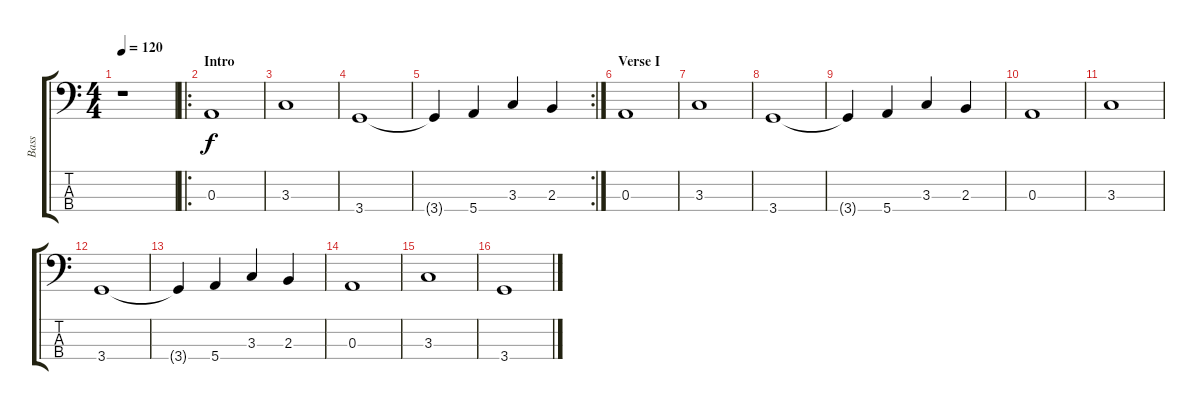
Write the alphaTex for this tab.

\track ("Bass" "Bass") {instrument electricbasspick}
\staff {score tabs}
\tuning (G2 D2 A1 E1) {hide}
\ts (4 4)
\tempo 120
\clef f4
\ks c
r.1{dy f instrument electricbasspick} |
\ro
\section ("" "Intro")
0.3.1 |
3.3.1 |
3.4.1 |
\rc 2
3.4{t}.4 5.4.4 3.3.4 2.3.4 |
\section ("" "Verse I")
0.3.1 |
3.3.1 |
3.4.1 |
3.4{t}.4 5.4.4 3.3.4 2.3.4 |
0.3.1 |
3.3.1 |
3.4.1 |
3.4{t}.4 5.4.4 3.3.4 2.3.4 |
0.3.1 |
3.3.1 |
3.4.1
